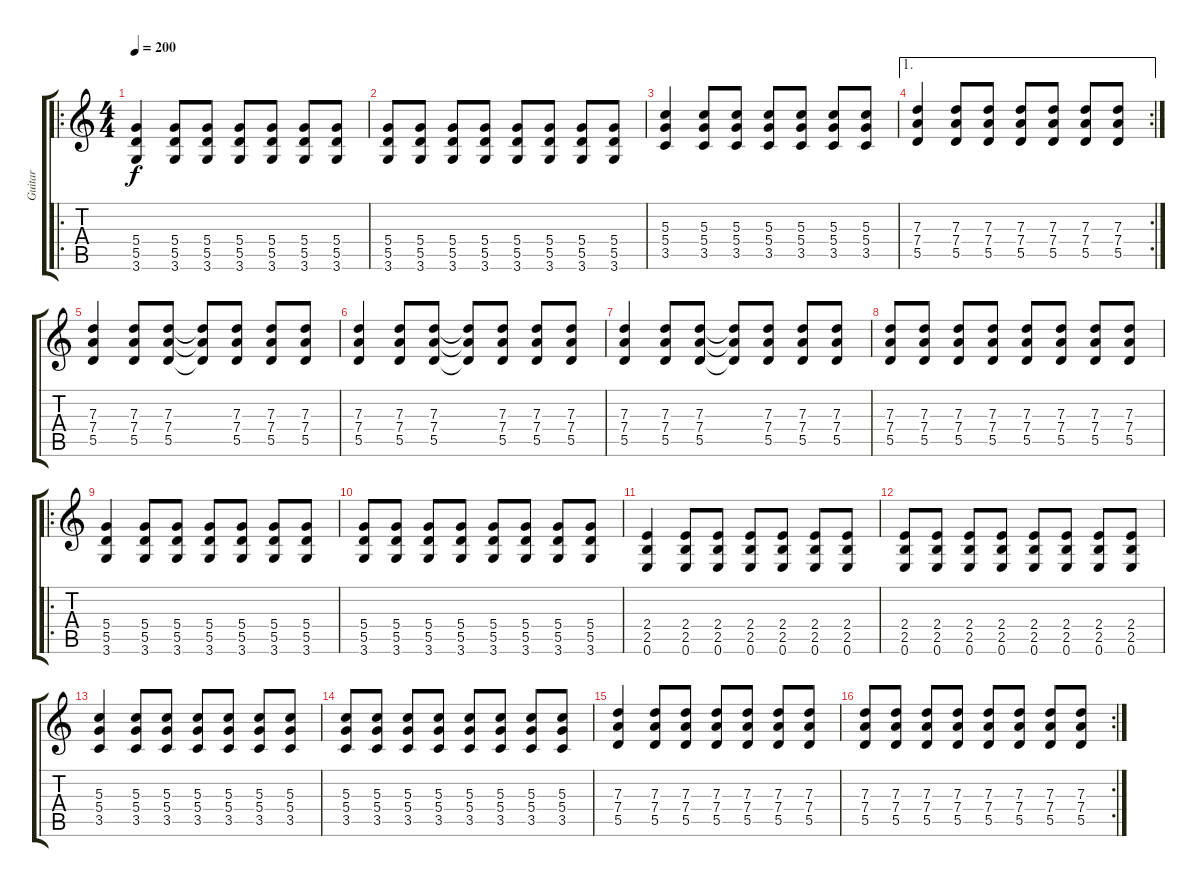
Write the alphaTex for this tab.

\track ("Guitar" "Guitar") {instrument distortionguitar}
\staff {score tabs}
\tuning (E4 B3 G3 D3 A2 E2) {hide}
\ro
\ts (4 4)
\tempo 200
\clef g2
\ks c
(5.4 5.5 3.6).4{dy f} (5.4 5.5 3.6).8 (5.4 5.5 3.6).8 (5.4 5.5 3.6).8 (5.4 5.5 3.6).8 (5.4 5.5 3.6).8 (5.4 5.5 3.6).8 |
(5.4 5.5 3.6).8 (5.4 5.5 3.6).8 (5.4 5.5 3.6).8 (5.4 5.5 3.6).8 (5.4 5.5 3.6).8 (5.4 5.5 3.6).8 (5.4 5.5 3.6).8 (5.4 5.5 3.6).8 |
(5.3 5.4 3.5).4 (5.3 5.4 3.5).8 (5.3 5.4 3.5).8 (5.3 5.4 3.5).8 (5.3 5.4 3.5).8 (5.3 5.4 3.5).8 (5.3 5.4 3.5).8 |
\ae 1
\rc 2
(7.3 7.4 5.5).4 (7.3 7.4 5.5).8 (7.3 7.4 5.5).8 (7.3 7.4 5.5).8 (7.3 7.4 5.5).8 (7.3 7.4 5.5).8 (7.3 7.4 5.5).8 |
(7.3 7.4 5.5).4 (7.3 7.4 5.5).8 (7.3 7.4 5.5).8 (7.3{t} 7.4{t} 5.5{t}).8 (7.3 7.4 5.5).8 (7.3 7.4 5.5).8 (7.3 7.4 5.5).8 |
(7.3 7.4 5.5).4 (7.3 7.4 5.5).8 (7.3 7.4 5.5).8 (7.3{t} 7.4{t} 5.5{t}).8 (7.3 7.4 5.5).8 (7.3 7.4 5.5).8 (7.3 7.4 5.5).8 |
(7.3 7.4 5.5).4 (7.3 7.4 5.5).8 (7.3 7.4 5.5).8 (7.3{t} 7.4{t} 5.5{t}).8 (7.3 7.4 5.5).8 (7.3 7.4 5.5).8 (7.3 7.4 5.5).8 |
(7.3 7.4 5.5).8 (7.3 7.4 5.5).8 (7.3 7.4 5.5).8 (7.3 7.4 5.5).8 (7.3 7.4 5.5).8 (7.3 7.4 5.5).8 (7.3 7.4 5.5).8 (7.3 7.4 5.5).8 |
\ro
(5.4 5.5 3.6).4 (5.4 5.5 3.6).8 (5.4 5.5 3.6).8 (5.4 5.5 3.6).8 (5.4 5.5 3.6).8 (5.4 5.5 3.6).8 (5.4 5.5 3.6).8 |
(5.4 5.5 3.6).8 (5.4 5.5 3.6).8 (5.4 5.5 3.6).8 (5.4 5.5 3.6).8 (5.4 5.5 3.6).8 (5.4 5.5 3.6).8 (5.4 5.5 3.6).8 (5.4 5.5 3.6).8 |
(2.4 2.5 0.6).4 (2.4 2.5 0.6).8 (2.4 2.5 0.6).8 (2.4 2.5 0.6).8 (2.4 2.5 0.6).8 (2.4 2.5 0.6).8 (2.4 2.5 0.6).8 |
(2.4 2.5 0.6).8 (2.4 2.5 0.6).8 (2.4 2.5 0.6).8 (2.4 2.5 0.6).8 (2.4 2.5 0.6).8 (2.4 2.5 0.6).8 (2.4 2.5 0.6).8 (2.4 2.5 0.6).8 |
(5.3 5.4 3.5).4 (5.3 5.4 3.5).8 (5.3 5.4 3.5).8 (5.3 5.4 3.5).8 (5.3 5.4 3.5).8 (5.3 5.4 3.5).8 (5.3 5.4 3.5).8 |
(5.3 5.4 3.5).8 (5.3 5.4 3.5).8 (5.3 5.4 3.5).8 (5.3 5.4 3.5).8 (5.3 5.4 3.5).8 (5.3 5.4 3.5).8 (5.3 5.4 3.5).8 (5.3 5.4 3.5).8 |
(7.3 7.4 5.5).4 (7.3 7.4 5.5).8 (7.3 7.4 5.5).8 (7.3 7.4 5.5).8 (7.3 7.4 5.5).8 (7.3 7.4 5.5).8 (7.3 7.4 5.5).8 |
\rc 2
(7.3 7.4 5.5).8 (7.3 7.4 5.5).8 (7.3 7.4 5.5).8 (7.3 7.4 5.5).8 (7.3 7.4 5.5).8 (7.3 7.4 5.5).8 (7.3 7.4 5.5).8 (7.3 7.4 5.5).8
